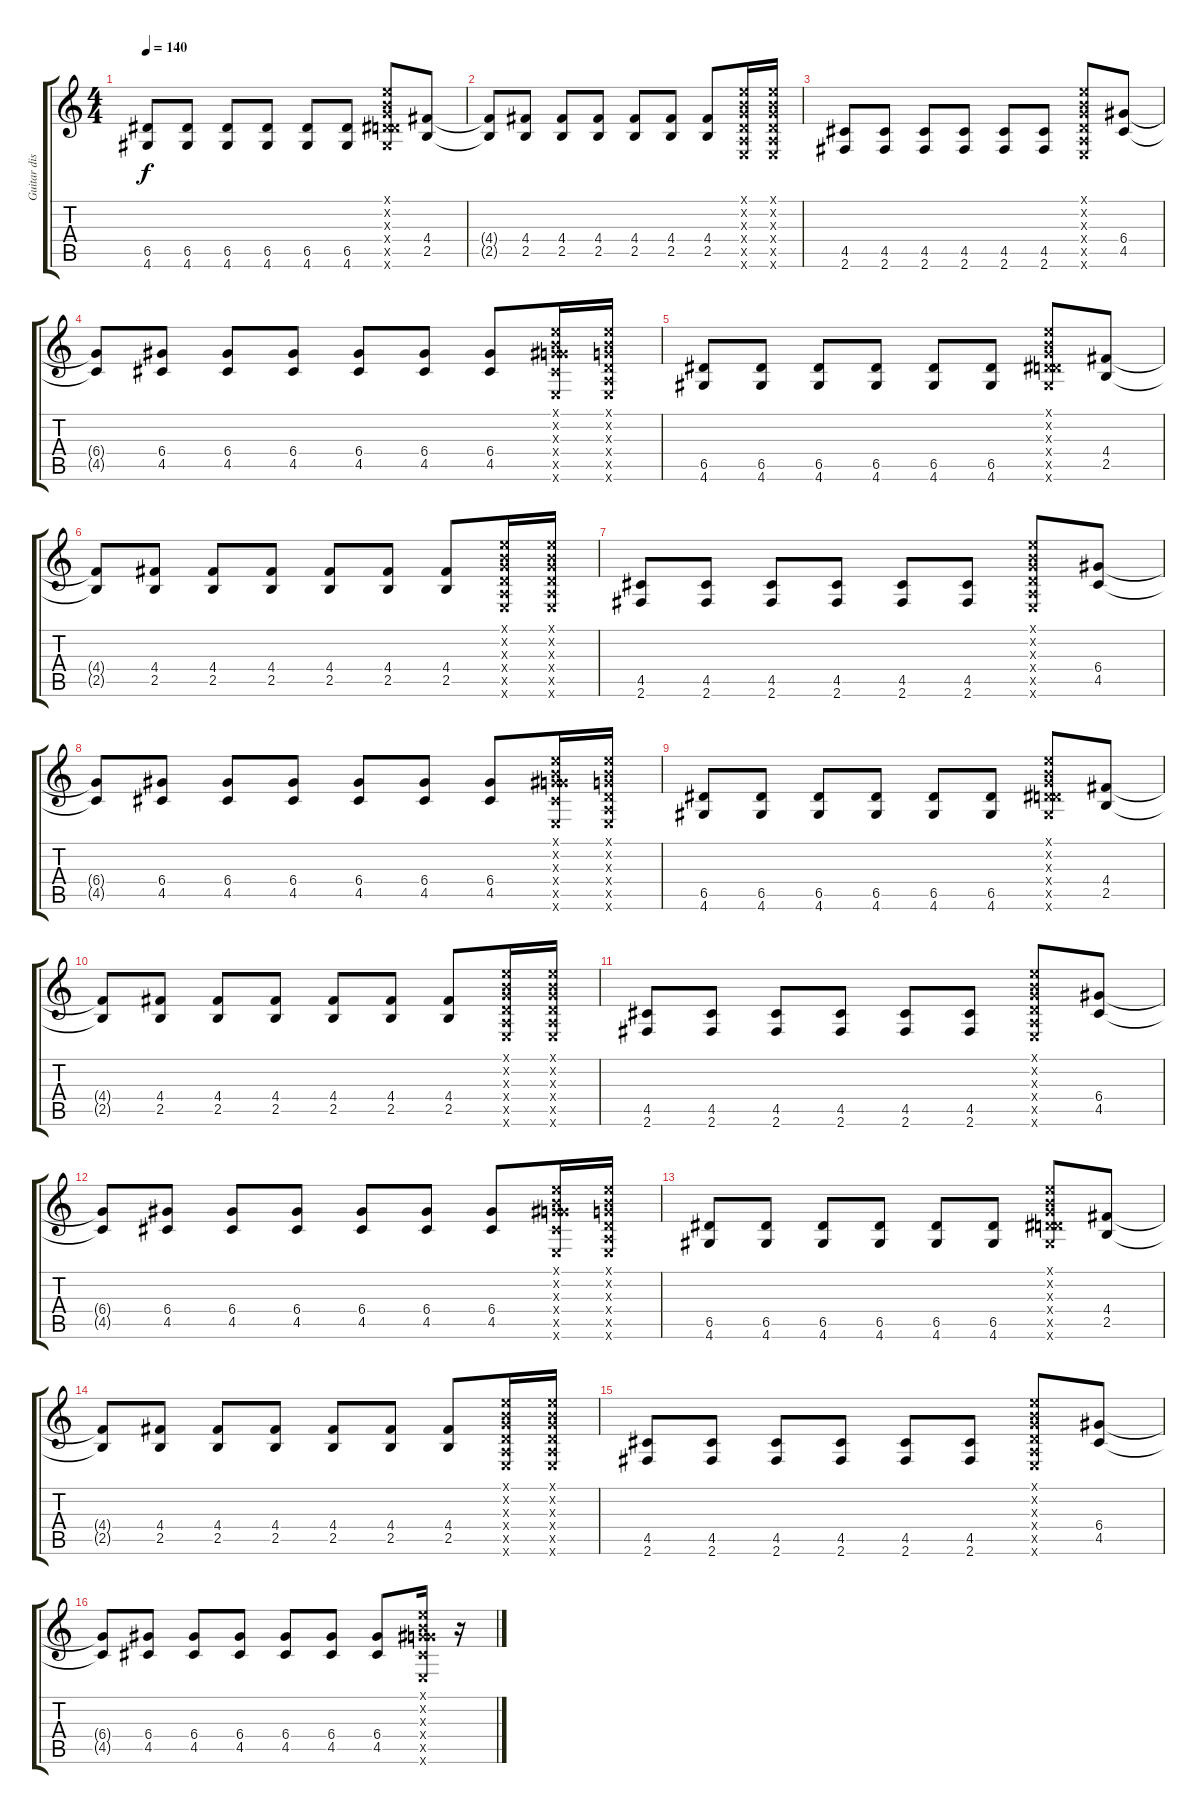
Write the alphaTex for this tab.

\track ("Guitar dist. 1" "Guitar dis") {instrument overdrivenguitar}
\staff {score tabs}
\tuning (E4 B3 G3 D3 A2 E2) {hide}
\ts (4 4)
\tempo 140
\clef g2
\ks c
(6.5 4.6).8{dy f} (6.5 4.6).8 (6.5 4.6).8 (6.5 4.6).8 (6.5 4.6).8 (6.5 4.6).8 (0.1{x} 0.2{x} 0.3{x} 0.4{x} 6.5{x} 4.6{x}).8 (4.4 2.5).8 |
(4.4{t} 2.5{t}).8 (4.4 2.5).8 (4.4 2.5).8 (4.4 2.5).8 (4.4 2.5).8 (4.4 2.5).8 (4.4 2.5).8 (0.1{x} 0.2{x} 0.3{x} 0.4{x} 0.5{x} 0.6{x}).16 (0.1{x} 0.2{x} 0.3{x} 0.4{x} 0.5{x} 0.6{x}).16 |
(4.5 2.6).8 (4.5 2.6).8 (4.5 2.6).8 (4.5 2.6).8 (4.5 2.6).8 (4.5 2.6).8 (0.1{x} 0.2{x} 0.3{x} 0.4{x} 0.5{x} 0.6{x}).8 (6.4 4.5).8 |
(6.4{t} 4.5{t}).8 (6.4 4.5).8 (6.4 4.5).8 (6.4 4.5).8 (6.4 4.5).8 (6.4 4.5).8 (6.4 4.5).8 (0.1{x} 0.2{x} 0.3{x} 6.4{x} 4.5{x} 0.6{x}).16 (0.1{x} 0.2{x} 0.3{x} 0.4{x} 0.5{x} 0.6{x}).16 |
(6.5 4.6).8 (6.5 4.6).8 (6.5 4.6).8 (6.5 4.6).8 (6.5 4.6).8 (6.5 4.6).8 (0.1{x} 0.2{x} 0.3{x} 0.4{x} 6.5{x} 4.6{x}).8 (4.4 2.5).8 |
(4.4{t} 2.5{t}).8 (4.4 2.5).8 (4.4 2.5).8 (4.4 2.5).8 (4.4 2.5).8 (4.4 2.5).8 (4.4 2.5).8 (0.1{x} 0.2{x} 0.3{x} 0.4{x} 0.5{x} 0.6{x}).16 (0.1{x} 0.2{x} 0.3{x} 0.4{x} 0.5{x} 0.6{x}).16 |
(4.5 2.6).8 (4.5 2.6).8 (4.5 2.6).8 (4.5 2.6).8 (4.5 2.6).8 (4.5 2.6).8 (0.1{x} 0.2{x} 0.3{x} 0.4{x} 0.5{x} 0.6{x}).8 (6.4 4.5).8 |
(6.4{t} 4.5{t}).8 (6.4 4.5).8 (6.4 4.5).8 (6.4 4.5).8 (6.4 4.5).8 (6.4 4.5).8 (6.4 4.5).8 (0.1{x} 0.2{x} 0.3{x} 6.4{x} 4.5{x} 0.6{x}).16 (0.1{x} 0.2{x} 0.3{x} 0.4{x} 0.5{x} 0.6{x}).16 |
(6.5 4.6).8 (6.5 4.6).8 (6.5 4.6).8 (6.5 4.6).8 (6.5 4.6).8 (6.5 4.6).8 (0.1{x} 0.2{x} 0.3{x} 0.4{x} 6.5{x} 4.6{x}).8 (4.4 2.5).8 |
(4.4{t} 2.5{t}).8 (4.4 2.5).8 (4.4 2.5).8 (4.4 2.5).8 (4.4 2.5).8 (4.4 2.5).8 (4.4 2.5).8 (0.1{x} 0.2{x} 0.3{x} 0.4{x} 0.5{x} 0.6{x}).16 (0.1{x} 0.2{x} 0.3{x} 0.4{x} 0.5{x} 0.6{x}).16 |
(4.5 2.6).8 (4.5 2.6).8 (4.5 2.6).8 (4.5 2.6).8 (4.5 2.6).8 (4.5 2.6).8 (0.1{x} 0.2{x} 0.3{x} 0.4{x} 0.5{x} 0.6{x}).8 (6.4 4.5).8 |
(6.4{t} 4.5{t}).8 (6.4 4.5).8 (6.4 4.5).8 (6.4 4.5).8 (6.4 4.5).8 (6.4 4.5).8 (6.4 4.5).8 (0.1{x} 0.2{x} 0.3{x} 6.4{x} 4.5{x} 0.6{x}).16 (0.1{x} 0.2{x} 0.3{x} 0.4{x} 0.5{x} 0.6{x}).16 |
(6.5 4.6).8 (6.5 4.6).8 (6.5 4.6).8 (6.5 4.6).8 (6.5 4.6).8 (6.5 4.6).8 (0.1{x} 0.2{x} 0.3{x} 0.4{x} 6.5{x} 4.6{x}).8 (4.4 2.5).8 |
(4.4{t} 2.5{t}).8 (4.4 2.5).8 (4.4 2.5).8 (4.4 2.5).8 (4.4 2.5).8 (4.4 2.5).8 (4.4 2.5).8 (0.1{x} 0.2{x} 0.3{x} 0.4{x} 0.5{x} 0.6{x}).16 (0.1{x} 0.2{x} 0.3{x} 0.4{x} 0.5{x} 0.6{x}).16 |
(4.5 2.6).8 (4.5 2.6).8 (4.5 2.6).8 (4.5 2.6).8 (4.5 2.6).8 (4.5 2.6).8 (0.1{x} 0.2{x} 0.3{x} 0.4{x} 0.5{x} 0.6{x}).8 (6.4 4.5).8 |
(6.4{t} 4.5{t}).8 (6.4 4.5).8 (6.4 4.5).8 (6.4 4.5).8 (6.4 4.5).8 (6.4 4.5).8 (6.4 4.5).8 (0.1{x} 0.2{x} 0.3{x} 6.4{x} 4.5{x} 0.6{x}).16 r.16
